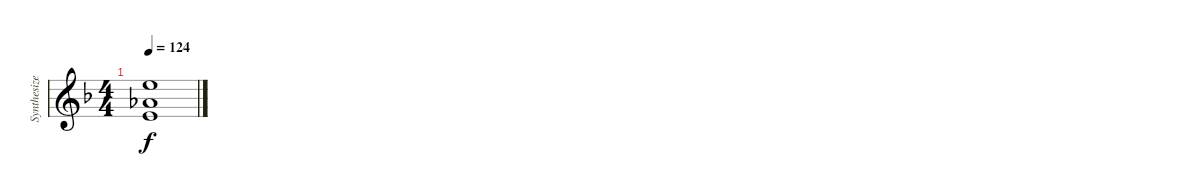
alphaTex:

\track ("Synthesizer (Staff 1)" "Synthesize") {instrument synthbrass1}
\staff {score}
\tuning (E4 B3 G3 D3 A2 E2 B1) {hide}
\ts (4 4)
\tempo 124
\clef g2
\ks dminor
(12.1{t} 5.2{t} 13.3).1{dy f}
